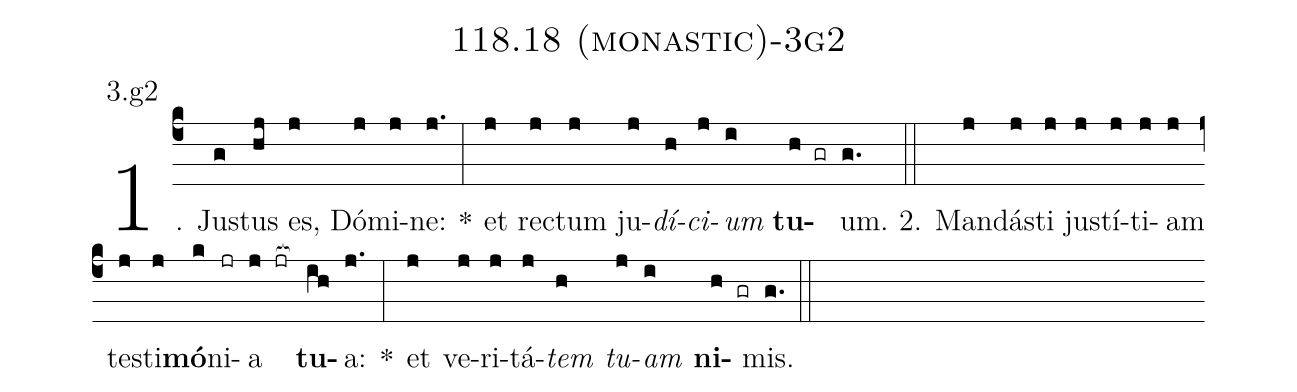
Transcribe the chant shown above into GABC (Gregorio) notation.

name: 118.18 (monastic)-3g2;
annotation: 3.g2;
%%
(c4)1. Jus(g)tus(hj) es,(j) Dó(j)mi(j)ne:(j.) *(:) et(j) rec(j)tum(j) ju(j)<i>dí</i>(h)<i>ci</i>(j)<i>um</i>(i) <b>tu</b>(h gr)um.(g.) (::)
2. Man(j)dás(j)ti(j) jus(j)tí(j)ti(j)am(j) tes(j)ti(j)<b>mó</b>(k)ni(jr)a(j jr[ocb:1{]) <b>tu</b>(ih[ocb:0}])a:(j.) *(:) et(j) ve(j)ri(j)tá(j)<i>tem</i>(h) <i>tu</i>(j)<i>am</i>(i) <b>ni</b>(h gr)mis.(g.) (::)
